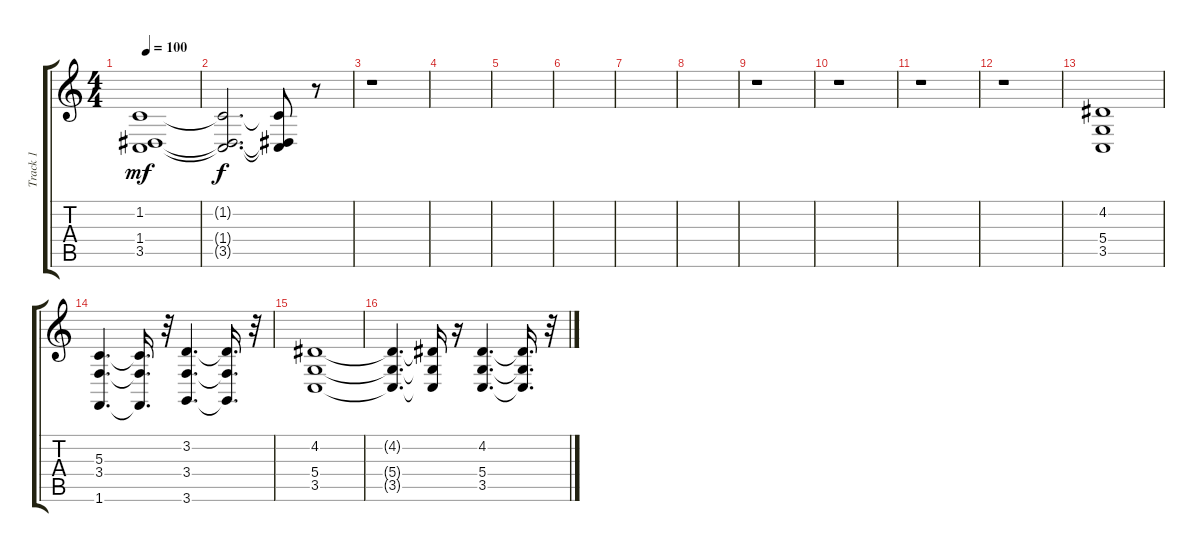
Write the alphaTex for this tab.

\track ("Track 1" "Track 1") {instrument stringensemble1}
\staff {score tabs}
\tuning (E4 B3 G3 D3 A2 E2) {hide}
\ts (4 4)
\tempo 100
\clef g2
\ks c
(1.2 1.4 3.5).1{dy mf} |
(1.2{t} 1.4{t} 3.5{t}).2{d dy f} (1.2{t} 1.4{t} 3.5{t}).8 r.8 |
r.1 |
|
|
|
|
|
r.1 |
r.1 |
r.1 |
r.1 |
(4.2 5.4 3.5).1 |
(5.3 3.4 1.6).4{d} (5.3{t} 3.4{t} 1.6{t}).16{d} r.32 (3.2 3.4 3.6).4{d} (3.2{t} 3.4{t} 3.6{t}).16{d} r.32 |
(4.2 5.4 3.5).1 |
(4.2{t} 5.4{t} 3.5{t}).4{d} (4.2{t} 5.4{t} 3.5{t}).16 r.16 (4.2 5.4 3.5).4{d} (4.2{t} 5.4{t} 3.5{t}).16{d} r.32
